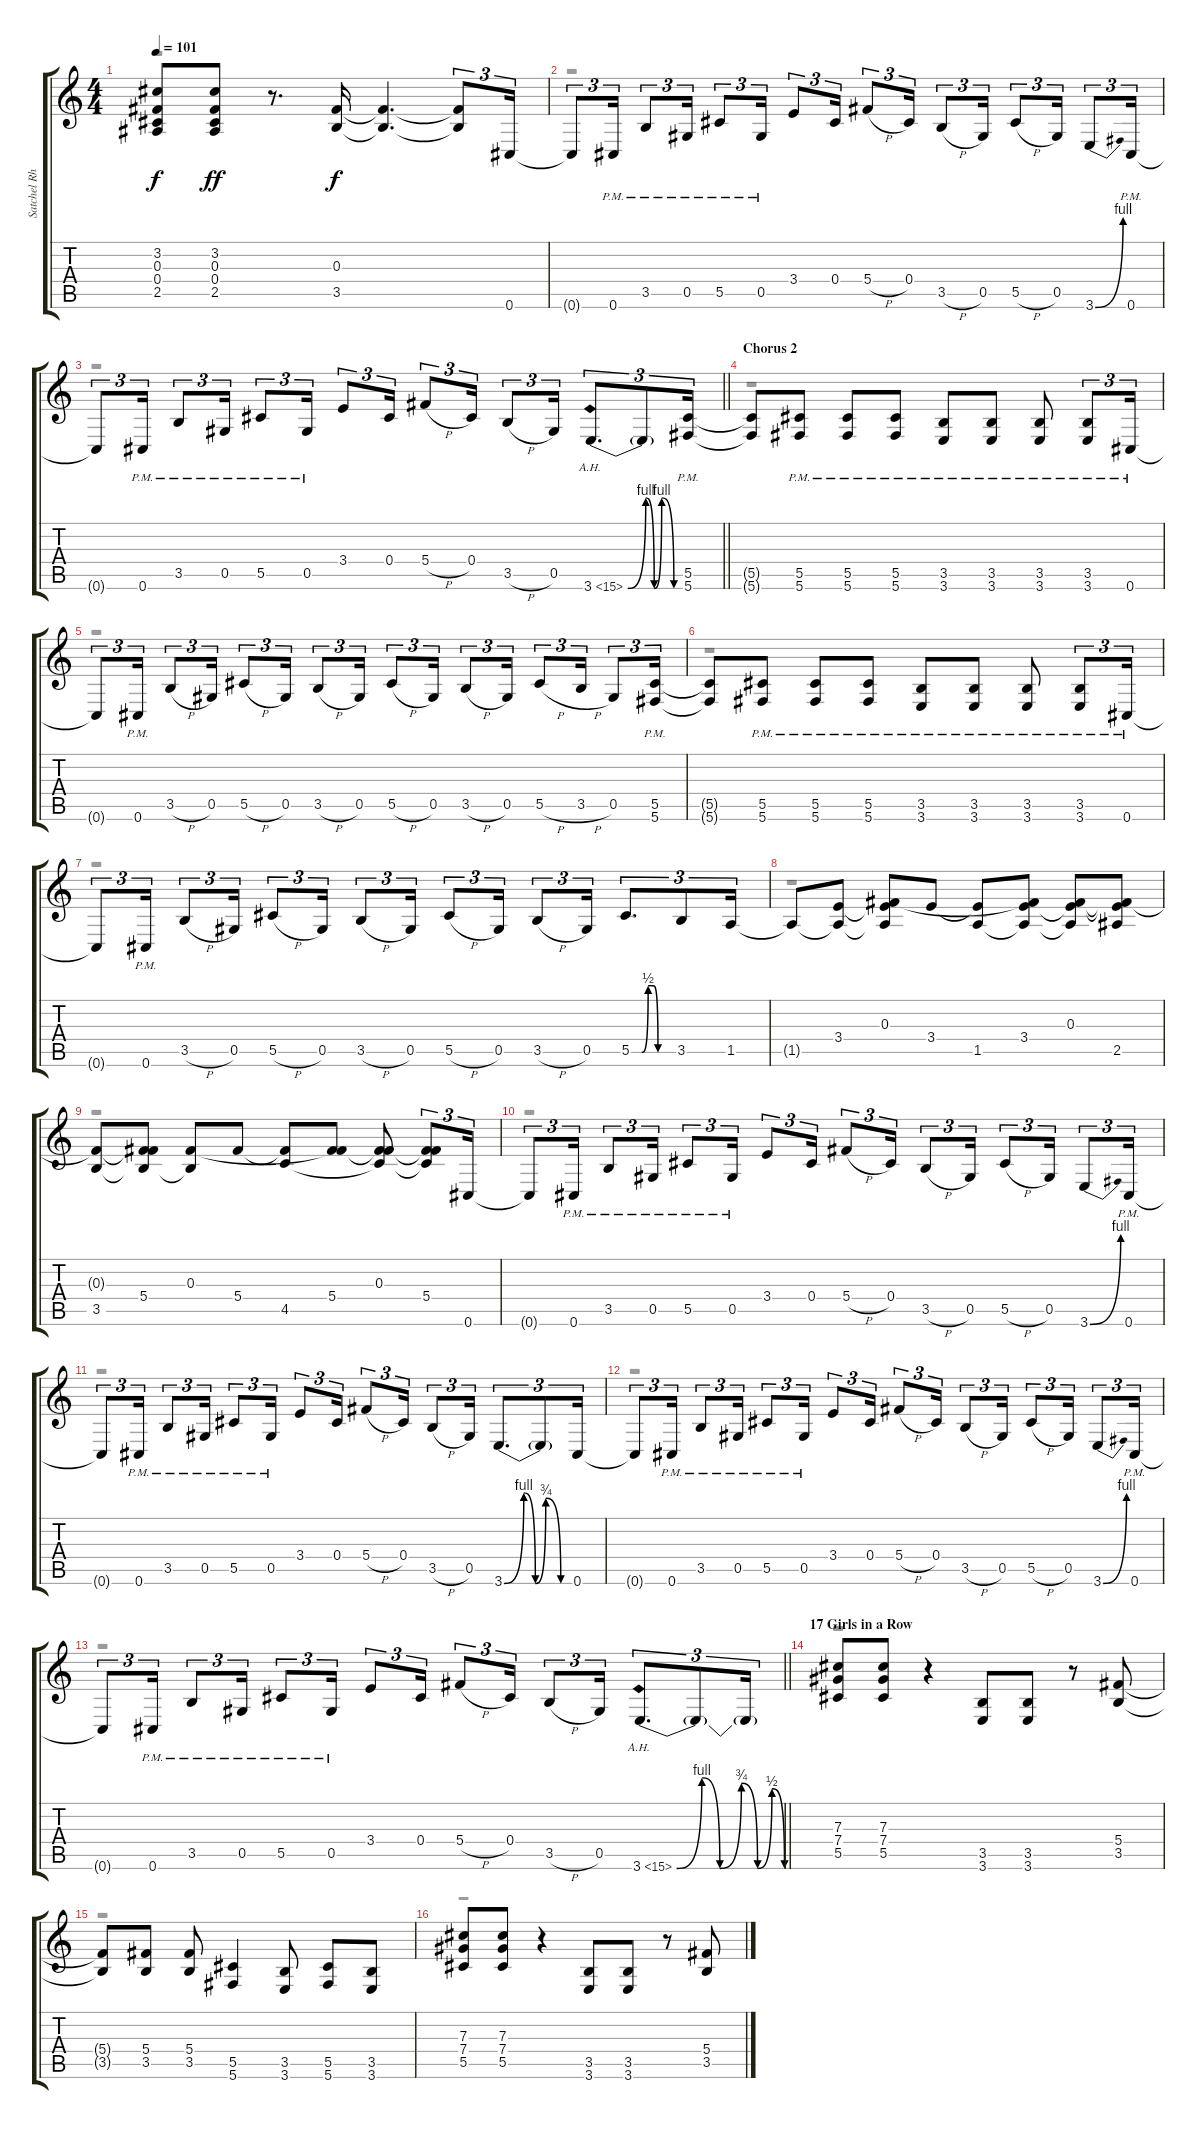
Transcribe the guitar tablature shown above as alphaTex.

\track ("Satchel Rhythm" "Satchel Rh") {instrument distortionguitar}
\staff {score tabs}
\tuning (Eb4 Bb3 Gb3 Db3 Ab2 Db2) {hide}
\voice
\ts (4 4)
\tempo 101
\clef g2
\ks c
(3.2 0.3 0.4 2.5).8{dy f} (3.2 0.3 0.4 2.5).8{dy ff} r.8{d} (0.3 3.5).16{dy f} (0.3{t} 3.5{t}).4{d} (0.3{t} 3.5{t}).8{tu (3 2)} 0.6.16{tu (3 2)} |
0.6{t}.8{tu (3 2)} 0.6{pm}.16{tu (3 2)} 3.5{pm}.8{tu (3 2)} 0.5{pm}.16{tu (3 2)} 5.5{pm}.8{tu (3 2)} 0.5{pm}.16{tu (3 2)} 3.4.8{tu (3 2)} 0.4.16{tu (3 2)} 5.4{h}.8{tu (3 2)} 0.4.16{tu (3 2)} 3.5{h}.8{tu (3 2)} 0.5.16{tu (3 2)} 5.5{h}.8{tu (3 2)} 0.5.16{tu (3 2)} 3.6{be (bend 0 0 60 4)}.8{tu (3 2)} 0.6{pm}.16{tu (3 2)} |
\barLineRight lightlight
0.6{t}.8{tu (3 2)} 0.6{pm}.16{tu (3 2)} 3.5{pm}.8{tu (3 2)} 0.5{pm}.16{tu (3 2)} 5.5{pm}.8{tu (3 2)} 0.5{pm}.16{tu (3 2)} 3.4.8{tu (3 2)} 0.4.16{tu (3 2)} 5.4{h}.8{tu (3 2)} 0.4.16{tu (3 2)} 3.5{h}.8{tu (3 2)} 0.5.16{tu (3 2)} 3.6{be (custom 0 0 19 4 28 0 36 4 49 0 60 0) ah 12}.8{d tu (3 2)} 3.6{t}.8{tu (3 2)} (5.5{pm} 5.6{pm}).16{tu (3 2)} |
\section ("" "Chorus 2")
(5.5{t} 5.6{t}).8 (5.5{pm} 5.6{pm}).8 (5.5{pm} 5.6{pm}).8 (5.5{pm} 5.6{pm}).8 (3.5{pm} 3.6{pm}).8 (3.5{pm} 3.6{pm}).8 (3.5{pm} 3.6{pm}).8 (3.5 3.6{pm}).8{tu (3 2)} 0.6{pm}.16{tu (3 2)} |
0.6{t}.8{tu (3 2)} 0.6{pm}.16{tu (3 2)} 3.5{h}.8{tu (3 2)} 0.5.16{tu (3 2)} 5.5{h}.8{tu (3 2)} 0.5.16{tu (3 2)} 3.5{h}.8{tu (3 2)} 0.5.16{tu (3 2)} 5.5{h}.8{tu (3 2)} 0.5.16{tu (3 2)} 3.5{h}.8{tu (3 2)} 0.5.16{tu (3 2)} 5.5{h}.8{tu (3 2)} 3.5{h}.16{tu (3 2)} 0.5.8{tu (3 2)} (5.5{pm} 5.6{pm}).16{tu (3 2)} |
(5.5{t} 5.6{t}).8 (5.5{pm} 5.6{pm}).8 (5.5{pm} 5.6{pm}).8 (5.5{pm} 5.6{pm}).8 (3.5{pm} 3.6{pm}).8 (3.5{pm} 3.6{pm}).8 (3.5{pm} 3.6{pm}).8 (3.5{pm} 3.6{pm}).8{tu (3 2)} 0.6{pm}.16{tu (3 2)} |
0.6{t}.8{tu (3 2)} 0.6{pm}.16{tu (3 2)} 3.5{h}.8{tu (3 2)} 0.5.16{tu (3 2)} 5.5{h}.8{tu (3 2)} 0.5.16{tu (3 2)} 3.5{h}.8{tu (3 2)} 0.5.16{tu (3 2)} 5.5{h}.8{tu (3 2)} 0.5.16{tu (3 2)} 3.5{h}.8{tu (3 2)} 0.5.16{tu (3 2)} 5.5{be (custom 0 0 15 0 24 2 31 2 38 0 40 0 45 0 60 0)}.8{d tu (3 2)} 3.5.8{tu (3 2)} 1.5.16{tu (3 2)} |
1.5{t}.8 (3.4 1.5{t}).8 (0.3 3.4{t} 1.5{t}).8 3.4.8 (3.4{t} 1.5).8 (0.3{t} 3.4 1.5{t}).8 (0.3 3.4{t} 1.5{t}).8 (0.3{t} 3.4{t} 2.5).8 |
(0.3{t} 3.5).8 (0.3{t} 5.4 3.5{t}).8 (0.3 3.5{t}).8 5.4.8 (5.4{t} 4.5).8 (0.3{t} 5.4).8 (0.3 5.4{t} 4.5{t}).8 (0.3{t} 5.4 4.5{t}).8{tu (3 2)} 0.6.16{tu (3 2)} |
0.6{t}.8{tu (3 2)} 0.6{pm}.16{tu (3 2)} 3.5{pm}.8{tu (3 2)} 0.5{pm}.16{tu (3 2)} 5.5{pm}.8{tu (3 2)} 0.5{pm}.16{tu (3 2)} 3.4.8{tu (3 2)} 0.4.16{tu (3 2)} 5.4{h}.8{tu (3 2)} 0.4.16{tu (3 2)} 3.5{h}.8{tu (3 2)} 0.5.16{tu (3 2)} 5.5{h}.8{tu (3 2)} 0.5.16{tu (3 2)} 3.6{be (bend 0 0 60 4)}.8{tu (3 2)} 0.6{pm}.16{tu (3 2)} |
0.6{t}.8{tu (3 2)} 0.6{pm}.16{tu (3 2)} 3.5{pm}.8{tu (3 2)} 0.5{pm}.16{tu (3 2)} 5.5{pm}.8{tu (3 2)} 0.5{pm}.16{tu (3 2)} 3.4.8{tu (3 2)} 0.4.16{tu (3 2)} 5.4{h}.8{tu (3 2)} 0.4.16{tu (3 2)} 3.5{h}.8{tu (3 2)} 0.5.16{tu (3 2)} 3.6{be (custom 0 0 17 4 27 0 36 3 49 0 60 0)}.8{d tu (3 2)} 3.6{t}.8{tu (3 2)} 0.6.16{tu (3 2)} |
0.6{t}.8{tu (3 2)} 0.6{pm}.16{tu (3 2)} 3.5{pm}.8{tu (3 2)} 0.5{pm}.16{tu (3 2)} 5.5{pm}.8{tu (3 2)} 0.5{pm}.16{tu (3 2)} 3.4.8{tu (3 2)} 0.4.16{tu (3 2)} 5.4{h}.8{tu (3 2)} 0.4.16{tu (3 2)} 3.5{h}.8{tu (3 2)} 0.5.16{tu (3 2)} 5.5{h}.8{tu (3 2)} 0.5.16{tu (3 2)} 3.6{be (bend 0 0 60 4)}.8{tu (3 2)} 0.6{pm}.16{tu (3 2)} |
\barLineRight lightlight
0.6{t}.8{tu (3 2)} 0.6{pm}.16{tu (3 2)} 3.5{pm}.8{tu (3 2)} 0.5{pm}.16{tu (3 2)} 5.5{pm}.8{tu (3 2)} 0.5{pm}.16{tu (3 2)} 3.4.8{tu (3 2)} 0.4.16{tu (3 2)} 5.4{h}.8{tu (3 2)} 0.4.16{tu (3 2)} 3.5{h}.8{tu (3 2)} 0.5.16{tu (3 2)} 3.6{be (custom 0 0 14 4 24 0 36 3 45 0 53 2 60 0) ah 12}.8{d tu (3 2)} 3.6{t}.8{tu (3 2)} 3.6{t}.16{tu (3 2)} |
\section ("" "17 Girls in a Row")
(7.3 7.4 5.5).8 (7.3 7.4 5.5).8 r.4 (3.5 3.6).8 (3.5 3.6).8 r.8 (5.4 3.5).8 |
(5.4{t} 3.5{t}).8 (5.4 3.5).8 (5.4 3.5).8 (5.5 5.6).4 (3.5 3.6).8 (5.5 5.6).8 (3.5 3.6).8 |
(7.3 7.4 5.5).8 (7.3 7.4 5.5).8 r.4 (3.5 3.6).8 (3.5 3.6).8 r.8 (5.4 3.5).8
\voice
\clef g2
\ottava regular
\simile none
\ks c
r.1{dy f} |
r.1 |
\barLineRight lightlight
r.1 |
r.1 |
r.1 |
r.1 |
r.1 |
r.1 |
r.1 |
r.1 |
r.1 |
r.1 |
\barLineRight lightlight
r.1 |
r.1 |
r.1 |
r.1
